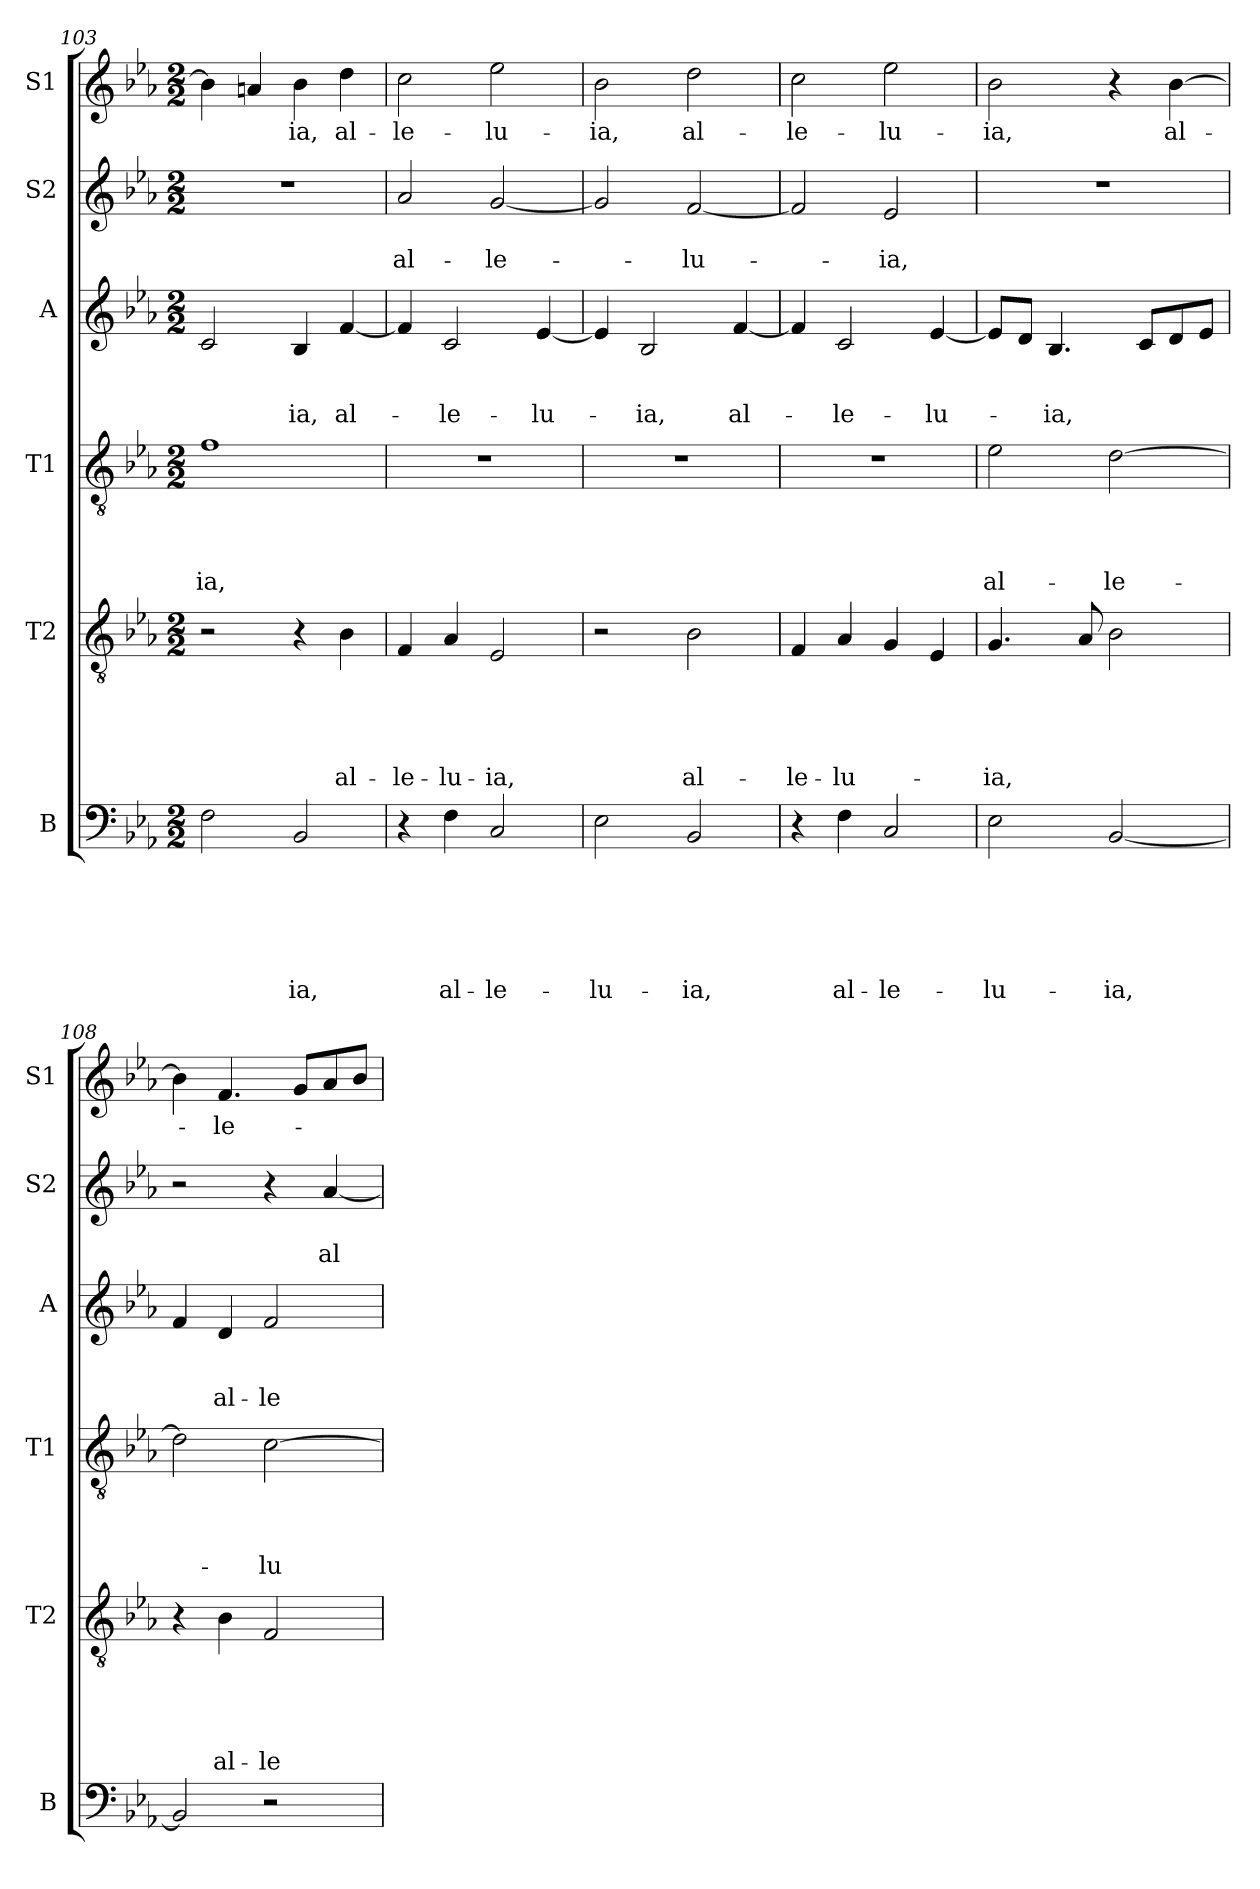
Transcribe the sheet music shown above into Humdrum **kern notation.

**kern	**text	**text	**text	**text	**text	**text	**kern	**text	**text	**text	**text	**text	**kern	**text	**text	**text	**text	**kern	**text	**text	**text	**kern	**text	**text	**kern	**text
*part6	*part6	*part6	*part6	*part6	*part6	*part6	*part5	*part5	*part5	*part5	*part5	*part5	*part4	*part4	*part4	*part4	*part4	*part3	*part3	*part3	*part3	*part2	*part2	*part2	*part1	*part1
*staff6	*staff6	*staff6	*staff6	*staff6	*staff6	*staff6	*staff5	*staff5	*staff5	*staff5	*staff5	*staff5	*staff4	*staff4	*staff4	*staff4	*staff4	*staff3	*staff3	*staff3	*staff3	*staff2	*staff2	*staff2	*staff1	*staff1
*I"B	*	*	*	*	*	*	*I"T2	*	*	*	*	*	*I"T1	*	*	*	*	*I"A	*	*	*	*I"S2	*	*	*I"S1	*
*I'B	*	*	*	*	*	*	*I'T2	*	*	*	*	*	*I'T1	*	*	*	*	*I'A	*	*	*	*I'S2	*	*	*I'S1	*
!!LO:PB:g=z
*clefF4	*	*	*	*	*	*	*clefGv2	*	*	*	*	*	*clefGv2	*	*	*	*	*clefG2	*	*	*	*clefG2	*	*	*clefG2	*
*k[b-e-a-]	*	*	*	*	*	*	*k[b-e-a-]	*	*	*	*	*	*k[b-e-a-]	*	*	*	*	*k[b-e-a-]	*	*	*	*k[b-e-a-]	*	*	*k[b-e-a-]	*
*E-:	*	*	*	*	*	*	*E-:	*	*	*	*	*	*E-:	*	*	*	*	*E-:	*	*	*	*E-:	*	*	*E-:	*
*M2/2	*	*	*	*	*	*	*M2/2	*	*	*	*	*	*M2/2	*	*	*	*	*M2/2	*	*	*	*M2/2	*	*	*M2/2	*
=103	=103	=103	=103	=103	=103	=103	=103	=103	=103	=103	=103	=103	=103	=103	=103	=103	=103	=103	=103	=103	=103	=103	=103	=103	=103	=103
!	!	!	!	!	!	!	!	!	!	!	!	!	!	!	!	!	!LO:LY:b	!	!	!	!	!	!	!	!	!
2F\	.	.	.	.	.	.	2r	.	.	.	.	.	1f	.	.	.	-ia,	2c/	.	.	.	1r	.	.	4b-\]	.
.	.	.	.	.	.	.	.	.	.	.	.	.	.	.	.	.	.	.	.	.	.	.	.	.	4a/	.
!	!	!	!	!	!	!LO:LY:b	!	!	!	!	!	!	!	!	!	!	!	!	!	!	!LO:LY:b	!	!	!	!	!LO:LY:b
2BB-/	.	.	.	.	.	-ia,	4r	.	.	.	.	.	.	.	.	.	.	4B-/	.	.	-ia,	.	.	.	4b-\	-ia,
!	!	!	!	!	!	!	!	!	!	!	!	!LO:LY:b	!	!	!	!	!	!	!	!	!LO:LY:b	!	!	!	!	!LO:LY:b
.	.	.	.	.	.	.	4B-\	.	.	.	.	al-	.	.	.	.	.	[<4f/	.	.	al-	.	.	.	4dd\	al-
=104	=104	=104	=104	=104	=104	=104	=104	=104	=104	=104	=104	=104	=104	=104	=104	=104	=104	=104	=104	=104	=104	=104	=104	=104	=104	=104
!	!	!	!	!	!	!	!	!	!	!	!	!LO:LY:b	!	!	!	!	!	!	!	!	!	!	!	!LO:LY:b	!	!LO:LY:b
4r	.	.	.	.	.	.	4F/	.	.	.	.	-le-	1r	.	.	.	.	4f/]	.	.	.	2a-/	.	al-	2cc\	-le-
!	!	!	!	!	!	!LO:LY:b	!	!	!	!	!	!LO:LY:b	!	!	!	!	!	!	!	!	!LO:LY:b	!	!	!	!	!
4F\	.	.	.	.	.	al-	4A-/	.	.	.	.	-lu-	.	.	.	.	.	2c/	.	.	-le-	.	.	.	.	.
!	!	!	!	!	!	!LO:LY:b	!	!	!	!	!	!LO:LY:b	!	!	!	!	!	!	!	!	!	!	!	!LO:LY:b	!	!LO:LY:b
2C/	.	.	.	.	.	-le-	2E-/	.	.	.	.	-ia,	.	.	.	.	.	.	.	.	.	[<2g/	.	-le-	2ee-\	-lu-
!	!	!	!	!	!	!	!	!	!	!	!	!	!	!	!	!	!	!	!	!	!LO:LY:b	!	!	!	!	!
.	.	.	.	.	.	.	.	.	.	.	.	.	.	.	.	.	.	[<4e-/	.	.	-lu-	.	.	.	.	.
=105	=105	=105	=105	=105	=105	=105	=105	=105	=105	=105	=105	=105	=105	=105	=105	=105	=105	=105	=105	=105	=105	=105	=105	=105	=105	=105
!	!	!	!	!	!	!LO:LY:b	!	!	!	!	!	!	!	!	!	!	!	!	!	!	!	!	!	!	!	!LO:LY:b
2E-\	.	.	.	.	.	-lu-	2r	.	.	.	.	.	1r	.	.	.	.	4e-/]	.	.	.	2g/]	.	.	2b-\	-ia,
!	!	!	!	!	!	!	!	!	!	!	!	!	!	!	!	!	!	!	!	!	!LO:LY:b	!	!	!	!	!
.	.	.	.	.	.	.	.	.	.	.	.	.	.	.	.	.	.	2B-/	.	.	-ia,	.	.	.	.	.
!	!	!	!	!	!	!LO:LY:b	!	!	!	!	!	!LO:LY:b	!	!	!	!	!	!	!	!	!	!	!	!LO:LY:b	!	!LO:LY:b
2BB-/	.	.	.	.	.	-ia,	2B-\	.	.	.	.	al-	.	.	.	.	.	.	.	.	.	[<2f/	.	-lu-	2dd\	al-
!	!	!	!	!	!	!	!	!	!	!	!	!	!	!	!	!	!	!	!	!	!LO:LY:b	!	!	!	!	!
.	.	.	.	.	.	.	.	.	.	.	.	.	.	.	.	.	.	[<4f/	.	.	al-	.	.	.	.	.
=106	=106	=106	=106	=106	=106	=106	=106	=106	=106	=106	=106	=106	=106	=106	=106	=106	=106	=106	=106	=106	=106	=106	=106	=106	=106	=106
!	!	!	!	!	!	!	!	!	!	!	!	!LO:LY:b	!	!	!	!	!	!	!	!	!	!	!	!	!	!LO:LY:b
4r	.	.	.	.	.	.	4F/	.	.	.	.	-le-	1r	.	.	.	.	4f/]	.	.	.	2f/]	.	.	2cc\	-le-
!	!	!	!	!	!	!LO:LY:b	!	!	!	!	!	!LO:LY:b	!	!	!	!	!	!	!	!	!LO:LY:b	!	!	!	!	!
4F\	.	.	.	.	.	al-	4A-/	.	.	.	.	-lu-	.	.	.	.	.	2c/	.	.	-le-	.	.	.	.	.
!	!	!	!	!	!	!LO:LY:b	!	!	!	!	!	!	!	!	!	!	!	!	!	!	!	!	!	!LO:LY:b	!	!LO:LY:b
2C/	.	.	.	.	.	-le-	4G/	.	.	.	.	.	.	.	.	.	.	.	.	.	.	2e-/	.	-ia,	2ee-\	-lu-
!	!	!	!	!	!	!	!	!	!	!	!	!	!	!	!	!	!	!	!	!	!LO:LY:b	!	!	!	!	!
.	.	.	.	.	.	.	4E-/	.	.	.	.	.	.	.	.	.	.	[<4e-/	.	.	-lu-	.	.	.	.	.
=107	=107	=107	=107	=107	=107	=107	=107	=107	=107	=107	=107	=107	=107	=107	=107	=107	=107	=107	=107	=107	=107	=107	=107	=107	=107	=107
!	!	!	!	!	!	!LO:LY:b	!	!	!	!	!	!LO:LY:b	!	!	!	!	!LO:LY:b	!	!	!	!	!	!	!	!	!LO:LY:b
2E-\	.	.	.	.	.	-lu-	4.G/	.	.	.	.	-ia,	2e-\	.	.	.	al-	8e-/L]	.	.	.	1r	.	.	2b-\	-ia,
.	.	.	.	.	.	.	.	.	.	.	.	.	.	.	.	.	.	8d/J	.	.	.	.	.	.	.	.
!	!	!	!	!	!	!	!	!	!	!	!	!	!	!	!	!	!	!	!	!	!LO:LY:b	!	!	!	!	!
.	.	.	.	.	.	.	.	.	.	.	.	.	.	.	.	.	.	4.B-/	.	.	-ia,	.	.	.	.	.
.	.	.	.	.	.	.	8A-/	.	.	.	.	.	.	.	.	.	.	.	.	.	.	.	.	.	.	.
!	!	!	!	!	!	!LO:LY:b	!	!	!	!	!	!	!	!	!	!	!LO:LY:b	!	!	!	!	!	!	!	!	!
[<2BB-/	.	.	.	.	.	-ia,	2B-\	.	.	.	.	.	[>2d\	.	.	.	-le-	.	.	.	.	.	.	.	4r	.
.	.	.	.	.	.	.	.	.	.	.	.	.	.	.	.	.	.	8c/L	.	.	.	.	.	.	.	.
!	!	!	!	!	!	!	!	!	!	!	!	!	!	!	!	!	!	!	!	!	!	!	!	!	!	!LO:LY:b
.	.	.	.	.	.	.	.	.	.	.	.	.	.	.	.	.	.	8d/	.	.	.	.	.	.	[>4b-\	al-
.	.	.	.	.	.	.	.	.	.	.	.	.	.	.	.	.	.	8e-/J	.	.	.	.	.	.	.	.
=108	=108	=108	=108	=108	=108	=108	=108	=108	=108	=108	=108	=108	=108	=108	=108	=108	=108	=108	=108	=108	=108	=108	=108	=108	=108	=108
2BB-/]	.	.	.	.	.	.	4r	.	.	.	.	.	2d\]	.	.	.	.	4f/	.	.	.	2r	.	.	4b-\]	.
!	!	!	!	!	!	!	!	!	!	!	!	!LO:LY:b	!	!	!	!	!	!	!	!	!LO:LY:b	!	!	!	!	!LO:LY:b
.	.	.	.	.	.	.	4B-\	.	.	.	.	al-	.	.	.	.	.	4d/	.	.	al-	.	.	.	4.f/	-le-
!	!	!	!	!	!	!	!	!	!	!	!	!LO:LY:b	!	!	!	!	!LO:LY:b	!	!	!	!LO:LY:b	!	!	!	!	!
2r	.	.	.	.	.	.	2F/	.	.	.	.	-le-	[<2c\	.	.	.	-lu-	2f/	.	.	-le-	4r	.	.	.	.
.	.	.	.	.	.	.	.	.	.	.	.	.	.	.	.	.	.	.	.	.	.	.	.	.	8g/L	.
!	!	!	!	!	!	!	!	!	!	!	!	!	!	!	!	!	!	!	!	!	!	!	!	!LO:LY:b	!	!
.	.	.	.	.	.	.	.	.	.	.	.	.	.	.	.	.	.	.	.	.	.	[<4a-/	.	al-	8a-/	.
.	.	.	.	.	.	.	.	.	.	.	.	.	.	.	.	.	.	.	.	.	.	.	.	.	8b-/J	.
=	=	=	=	=	=	=	=	=	=	=	=	=	=	=	=	=	=	=	=	=	=	=	=	=	=	=
*-	*-	*-	*-	*-	*-	*-	*-	*-	*-	*-	*-	*-	*-	*-	*-	*-	*-	*-	*-	*-	*-	*-	*-	*-	*-	*-
